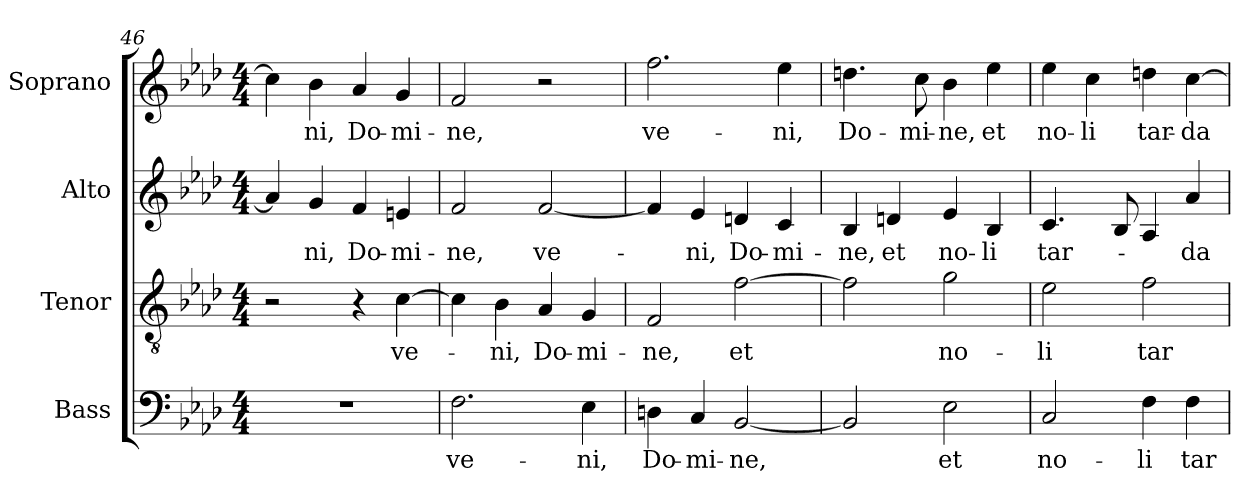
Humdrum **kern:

**kern	**text	**kern	**text	**kern	**text	**kern	**text
*part4	*part4	*part3	*part3	*part2	*part2	*part1	*part1
*staff4	*staff4	*staff3	*staff3	*staff2	*staff2	*staff1	*staff1
*I"Bass	*	*I"Tenor	*	*I"Alto	*	*I"Soprano	*
*I'B.	*	*I'T.	*	*I'A.	*	*I'S.	*
!!LO:LB:g=z
*clefF4	*	*clefGv2	*	*clefG2	*	*clefG2	*
*	*	*ITrd7c12	*	*	*	*	*
*k[b-e-a-d-]	*	*k[b-e-a-d-]	*	*k[b-e-a-d-]	*	*k[b-e-a-d-]	*
*A-:	*	*A-:	*	*A-:	*	*A-:	*
*M4/4	*	*M4/4	*	*M4/4	*	*M4/4	*
=46	=46	=46	=46	=46	=46	=46	=46
1r	.	2r	.	4a-i/]	.	4cci\]	.
!	!	!	!	!	!LO:LY:b:color=#000000	!	!
!	!	!	!	!	!	!	!LO:LY:b:color=#000000
.	.	.	.	4gi/	-ni,	4b-i\	-ni,
!	!	!	!	!	!LO:LY:b:color=#000000	!	!
!	!	!	!	!	!	!	!LO:LY:b:color=#000000
.	.	4r	.	4fi/	Do-	4a-i/	Do-
!	!	!	!LO:LY:b:color=#000000	!	!	!	!
!	!	!	!	!	!LO:LY:b:color=#000000	!	!
!	!	!	!	!	!	!	!LO:LY:b:color=#000000
.	.	[4Ci\	ve-	4eni/	-mi-	4gi/	-mi-
=47	=47	=47	=47	=47	=47	=47	=47
!	!LO:LY:b:color=#000000	!	!	!	!	!	!
!	!	!	!	!	!LO:LY:b:color=#000000	!	!
!	!	!	!	!	!	!	!LO:LY:b:color=#000000
2.Fi\	ve-	4Ci\]	.	2fi/	-ne,	2fi/	-ne,
!	!	!	!LO:LY:b:color=#000000	!	!	!	!
.	.	4BB-i\	-ni,	.	.	.	.
!	!	!	!LO:LY:b:color=#000000	!	!	!	!
!	!	!	!	!	!LO:LY:b:color=#000000	!	!
.	.	4AA-i/	Do-	[2fi/	ve-	2r	.
!	!LO:LY:b:color=#000000	!	!	!	!	!	!
!	!	!	!LO:LY:b:color=#000000	!	!	!	!
4E-i\	-ni,	4GGi/	-mi-	.	.	.	.
=48	=48	=48	=48	=48	=48	=48	=48
!	!LO:LY:b:color=#000000	!	!	!	!	!	!
!	!	!	!LO:LY:b:color=#000000	!	!	!	!
!	!	!	!	!	!	!	!LO:LY:b:color=#000000
4Dni\	Do-	2FFi/	-ne,	4fi/]	.	2.ffi\	ve-
!	!LO:LY:b:color=#000000	!	!	!	!	!	!
!	!	!	!	!	!LO:LY:b:color=#000000	!	!
4Ci/	-mi-	.	.	4e-i/	-ni,	.	.
!	!LO:LY:b:color=#000000	!	!	!	!	!	!
!	!	!	!LO:LY:b:color=#000000	!	!	!	!
!	!	!	!	!	!LO:LY:b:color=#000000	!	!
[2BB-i/	-ne,	[2Fi\	et	4dni/	Do-	.	.
!	!	!	!	!	!LO:LY:b:color=#000000	!	!
!	!	!	!	!	!	!	!LO:LY:b:color=#000000
.	.	.	.	4ci/	-mi-	4ee-i\	-ni,
=49	=49	=49	=49	=49	=49	=49	=49
!	!	!	!	!	!LO:LY:b:color=#000000	!	!
!	!	!	!	!	!	!	!LO:LY:b:color=#000000
2BB-i/]	.	2Fi\]	.	4B-i/	-ne,	4.ddni\	Do-
!	!	!	!	!	!LO:LY:b:color=#000000	!	!
.	.	.	.	4dni/	et	.	.
!	!	!	!	!	!	!	!LO:LY:b:color=#000000
.	.	.	.	.	.	8cci\	-mi-
!	!LO:LY:b:color=#000000	!	!	!	!	!	!
!	!	!	!LO:LY:b:color=#000000	!	!	!	!
!	!	!	!	!	!LO:LY:b:color=#000000	!	!
!	!	!	!	!	!	!	!LO:LY:b:color=#000000
2E-i\	et	2Gi\	no-	4e-i/	no-	4b-i\	-ne,
!	!	!	!	!	!LO:LY:b:color=#000000	!	!
!	!	!	!	!	!	!	!LO:LY:b:color=#000000
.	.	.	.	4B-i/	-li	4ee-i\	et
=50	=50	=50	=50	=50	=50	=50	=50
!	!LO:LY:b:color=#000000	!	!	!	!	!	!
!	!	!	!LO:LY:b:color=#000000	!	!	!	!
!	!	!	!	!	!LO:LY:b:color=#000000	!	!
!	!	!	!	!	!	!	!LO:LY:b:color=#000000
2Ci/	no-	2E-i\	-li	4.ci/	tar-	4ee-i\	no-
!	!	!	!	!	!	!	!LO:LY:b:color=#000000
.	.	.	.	.	.	4cci\	-li
.	.	.	.	8B-i/	.	.	.
!	!LO:LY:b:color=#000000	!	!	!	!	!	!
!	!	!	!LO:LY:b:color=#000000	!	!	!	!
!	!	!	!	!	!	!	!LO:LY:b:color=#000000
4Fi\	-li	2Fi\	tar-	4A-i/	.	4ddni\	tar-
!	!LO:LY:b:color=#000000	!	!	!	!	!	!
!	!	!	!	!	!LO:LY:b:color=#000000	!	!
!	!	!	!	!	!	!	!LO:LY:b:color=#000000
4Fi\	tar-	.	.	4a-i/	-da-	[4cci\	-da-
=	=	=	=	=	=	=	=
*-	*-	*-	*-	*-	*-	*-	*-
